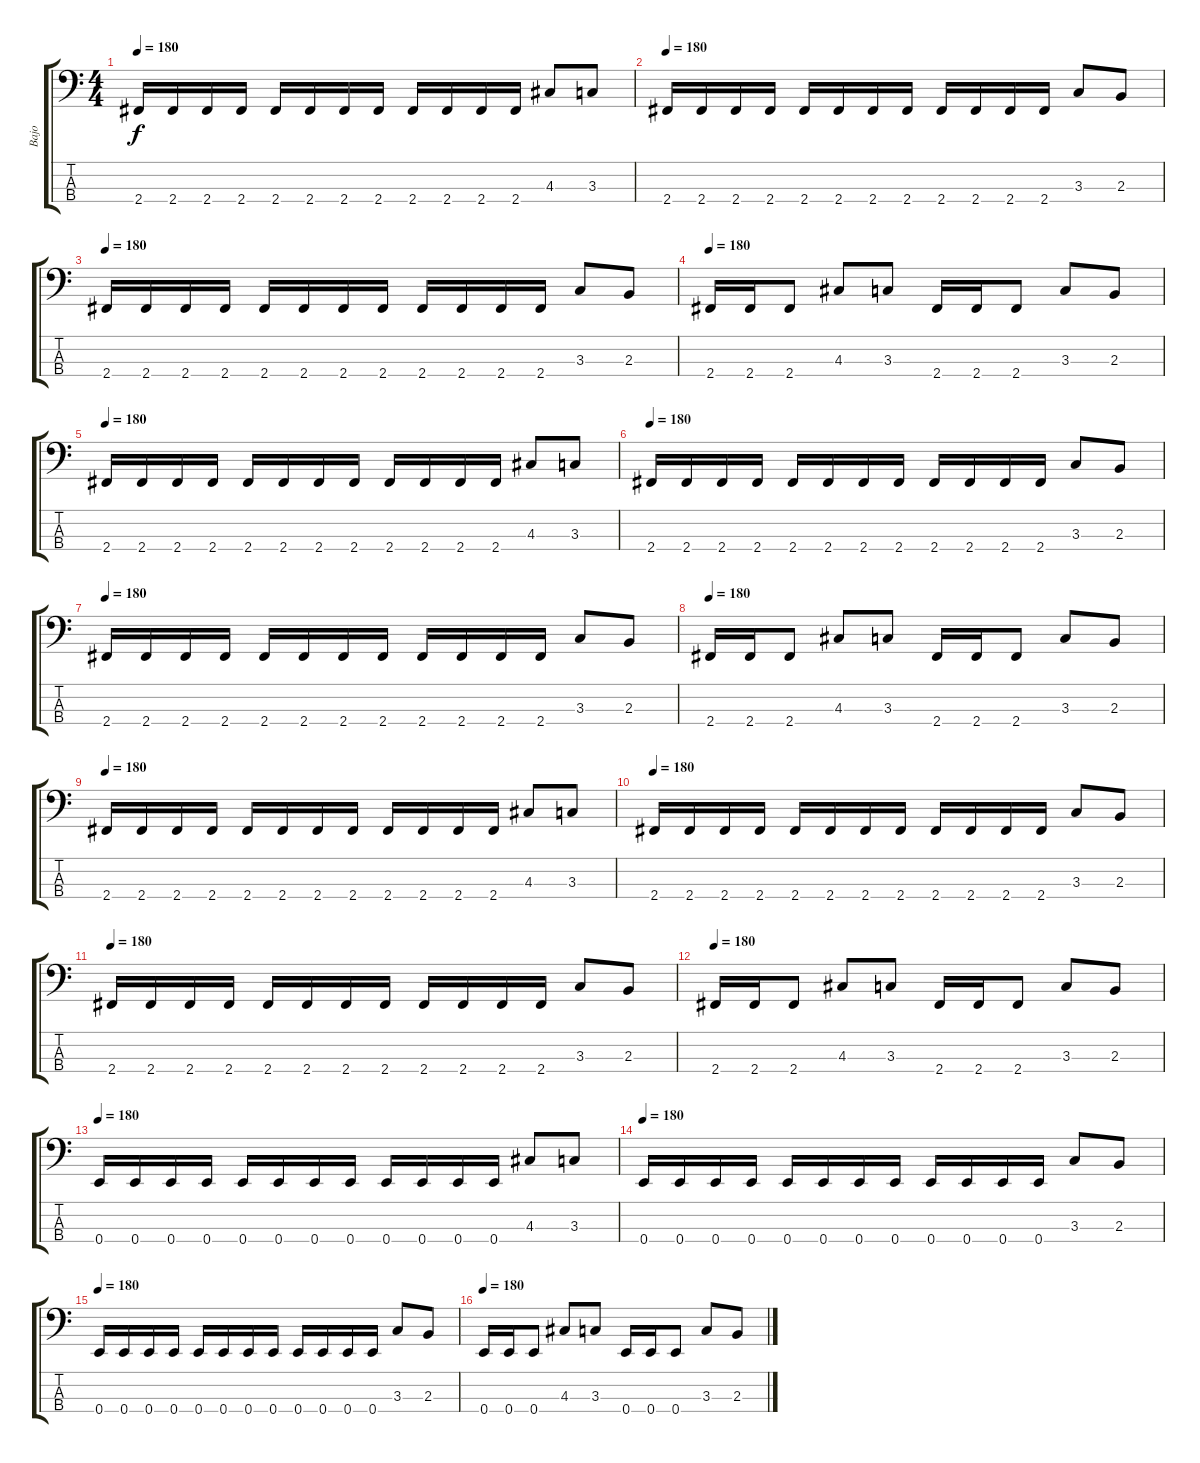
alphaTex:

\track ("Bajo" "Bajo") {instrument electricbasspick}
\staff {score tabs}
\tuning (G2 D2 A1 E1) {hide}
\ts (4 4)
\tempo 180
\clef f4
\ks c
2.4.16{dy f} 2.4.16 2.4.16 2.4.16 2.4.16 2.4.16 2.4.16 2.4.16 2.4.16 2.4.16 2.4.16 2.4.16 4.3.8 3.3.8 |
\tempo 180
2.4.16 2.4.16 2.4.16 2.4.16 2.4.16 2.4.16 2.4.16 2.4.16 2.4.16 2.4.16 2.4.16 2.4.16 3.3.8 2.3.8 |
\tempo 180
2.4.16 2.4.16 2.4.16 2.4.16 2.4.16 2.4.16 2.4.16 2.4.16 2.4.16 2.4.16 2.4.16 2.4.16 3.3.8 2.3.8 |
\tempo 180
2.4.16 2.4.16 2.4.8 4.3.8 3.3.8 2.4.16 2.4.16 2.4.8 3.3.8 2.3.8 |
\tempo 180
2.4.16 2.4.16 2.4.16 2.4.16 2.4.16 2.4.16 2.4.16 2.4.16 2.4.16 2.4.16 2.4.16 2.4.16 4.3.8 3.3.8 |
\tempo 180
2.4.16 2.4.16 2.4.16 2.4.16 2.4.16 2.4.16 2.4.16 2.4.16 2.4.16 2.4.16 2.4.16 2.4.16 3.3.8 2.3.8 |
\tempo 180
2.4.16 2.4.16 2.4.16 2.4.16 2.4.16 2.4.16 2.4.16 2.4.16 2.4.16 2.4.16 2.4.16 2.4.16 3.3.8 2.3.8 |
\tempo 180
2.4.16 2.4.16 2.4.8 4.3.8 3.3.8 2.4.16 2.4.16 2.4.8 3.3.8 2.3.8 |
\tempo 180
2.4.16 2.4.16 2.4.16 2.4.16 2.4.16 2.4.16 2.4.16 2.4.16 2.4.16 2.4.16 2.4.16 2.4.16 4.3.8 3.3.8 |
\tempo 180
2.4.16 2.4.16 2.4.16 2.4.16 2.4.16 2.4.16 2.4.16 2.4.16 2.4.16 2.4.16 2.4.16 2.4.16 3.3.8 2.3.8 |
\tempo 180
2.4.16 2.4.16 2.4.16 2.4.16 2.4.16 2.4.16 2.4.16 2.4.16 2.4.16 2.4.16 2.4.16 2.4.16 3.3.8 2.3.8 |
\tempo 180
2.4.16 2.4.16 2.4.8 4.3.8 3.3.8 2.4.16 2.4.16 2.4.8 3.3.8 2.3.8 |
\tempo 180
0.4.16 0.4.16 0.4.16 0.4.16 0.4.16 0.4.16 0.4.16 0.4.16 0.4.16 0.4.16 0.4.16 0.4.16 4.3.8 3.3.8 |
\tempo 180
0.4.16 0.4.16 0.4.16 0.4.16 0.4.16 0.4.16 0.4.16 0.4.16 0.4.16 0.4.16 0.4.16 0.4.16 3.3.8 2.3.8 |
\tempo 180
0.4.16 0.4.16 0.4.16 0.4.16 0.4.16 0.4.16 0.4.16 0.4.16 0.4.16 0.4.16 0.4.16 0.4.16 3.3.8 2.3.8 |
\tempo 180
0.4.16 0.4.16 0.4.8 4.3.8 3.3.8 0.4.16 0.4.16 0.4.8 3.3.8 2.3.8
